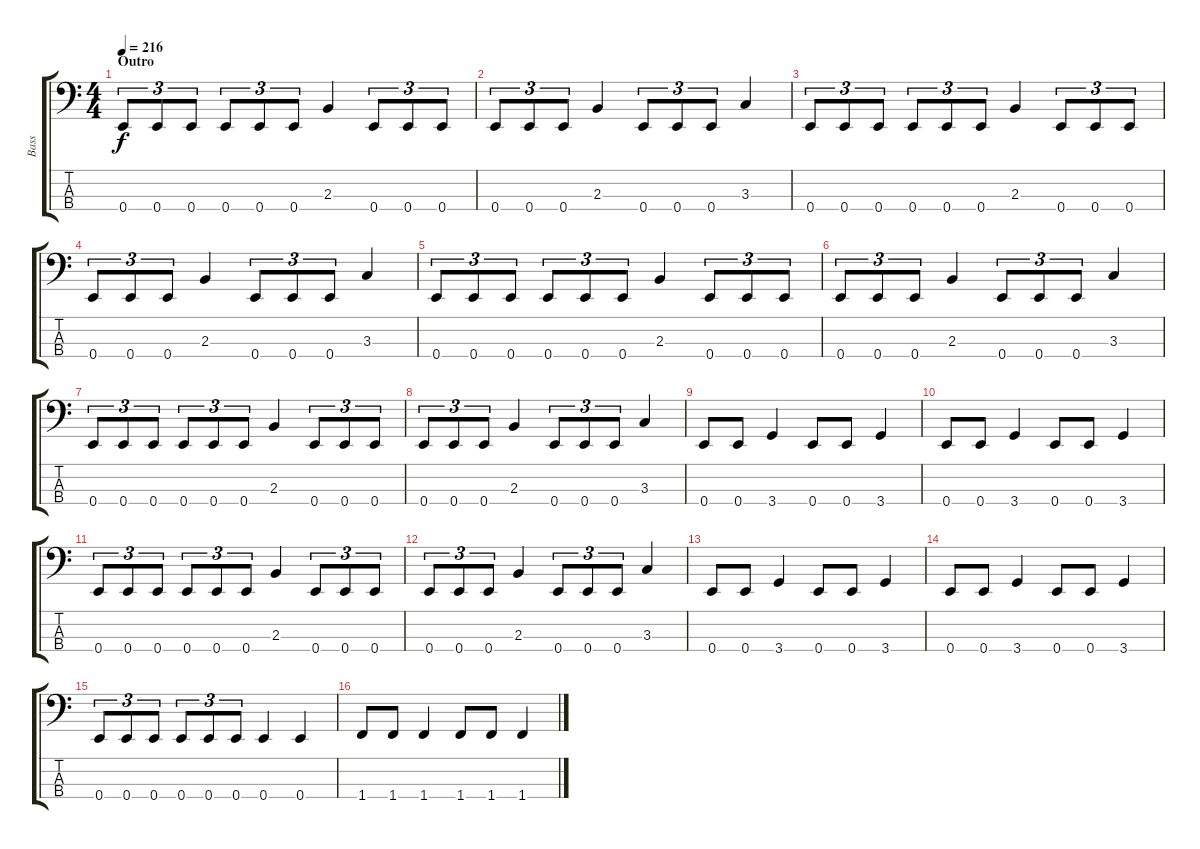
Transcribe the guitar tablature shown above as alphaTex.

\track ("Bass" "Bass") {instrument electricbasspick}
\staff {score tabs}
\tuning (G2 D2 A1 E1) {hide}
\ts (4 4)
\section ("" "Outro")
\tempo 216
\clef f4
\ks c
0.4.8{tu (3 2) dy f} 0.4.8{tu (3 2)} 0.4.8{tu (3 2)} 0.4.8{tu (3 2)} 0.4.8{tu (3 2)} 0.4.8{tu (3 2)} 2.3.4 0.4.8{tu (3 2)} 0.4.8{tu (3 2)} 0.4.8{tu (3 2)} |
0.4.8{tu (3 2)} 0.4.8{tu (3 2)} 0.4.8{tu (3 2)} 2.3.4 0.4.8{tu (3 2)} 0.4.8{tu (3 2)} 0.4.8{tu (3 2)} 3.3.4 |
0.4.8{tu (3 2)} 0.4.8{tu (3 2)} 0.4.8{tu (3 2)} 0.4.8{tu (3 2)} 0.4.8{tu (3 2)} 0.4.8{tu (3 2)} 2.3.4 0.4.8{tu (3 2)} 0.4.8{tu (3 2)} 0.4.8{tu (3 2)} |
0.4.8{tu (3 2)} 0.4.8{tu (3 2)} 0.4.8{tu (3 2)} 2.3.4 0.4.8{tu (3 2)} 0.4.8{tu (3 2)} 0.4.8{tu (3 2)} 3.3.4 |
0.4.8{tu (3 2)} 0.4.8{tu (3 2)} 0.4.8{tu (3 2)} 0.4.8{tu (3 2)} 0.4.8{tu (3 2)} 0.4.8{tu (3 2)} 2.3.4 0.4.8{tu (3 2)} 0.4.8{tu (3 2)} 0.4.8{tu (3 2)} |
0.4.8{tu (3 2)} 0.4.8{tu (3 2)} 0.4.8{tu (3 2)} 2.3.4 0.4.8{tu (3 2)} 0.4.8{tu (3 2)} 0.4.8{tu (3 2)} 3.3.4 |
0.4.8{tu (3 2)} 0.4.8{tu (3 2)} 0.4.8{tu (3 2)} 0.4.8{tu (3 2)} 0.4.8{tu (3 2)} 0.4.8{tu (3 2)} 2.3.4 0.4.8{tu (3 2)} 0.4.8{tu (3 2)} 0.4.8{tu (3 2)} |
0.4.8{tu (3 2)} 0.4.8{tu (3 2)} 0.4.8{tu (3 2)} 2.3.4 0.4.8{tu (3 2)} 0.4.8{tu (3 2)} 0.4.8{tu (3 2)} 3.3.4 |
0.4.8 0.4.8 3.4.4 0.4.8 0.4.8 3.4.4 |
0.4.8 0.4.8 3.4.4 0.4.8 0.4.8 3.4.4 |
0.4.8{tu (3 2)} 0.4.8{tu (3 2)} 0.4.8{tu (3 2)} 0.4.8{tu (3 2)} 0.4.8{tu (3 2)} 0.4.8{tu (3 2)} 2.3.4 0.4.8{tu (3 2)} 0.4.8{tu (3 2)} 0.4.8{tu (3 2)} |
0.4.8{tu (3 2)} 0.4.8{tu (3 2)} 0.4.8{tu (3 2)} 2.3.4 0.4.8{tu (3 2)} 0.4.8{tu (3 2)} 0.4.8{tu (3 2)} 3.3.4 |
0.4.8 0.4.8 3.4.4 0.4.8 0.4.8 3.4.4 |
0.4.8 0.4.8 3.4.4 0.4.8 0.4.8 3.4.4 |
0.4.8{tu (3 2)} 0.4.8{tu (3 2)} 0.4.8{tu (3 2)} 0.4.8{tu (3 2)} 0.4.8{tu (3 2)} 0.4.8{tu (3 2)} 0.4.4 0.4.4 |
1.4.8 1.4.8 1.4.4 1.4.8 1.4.8 1.4.4
